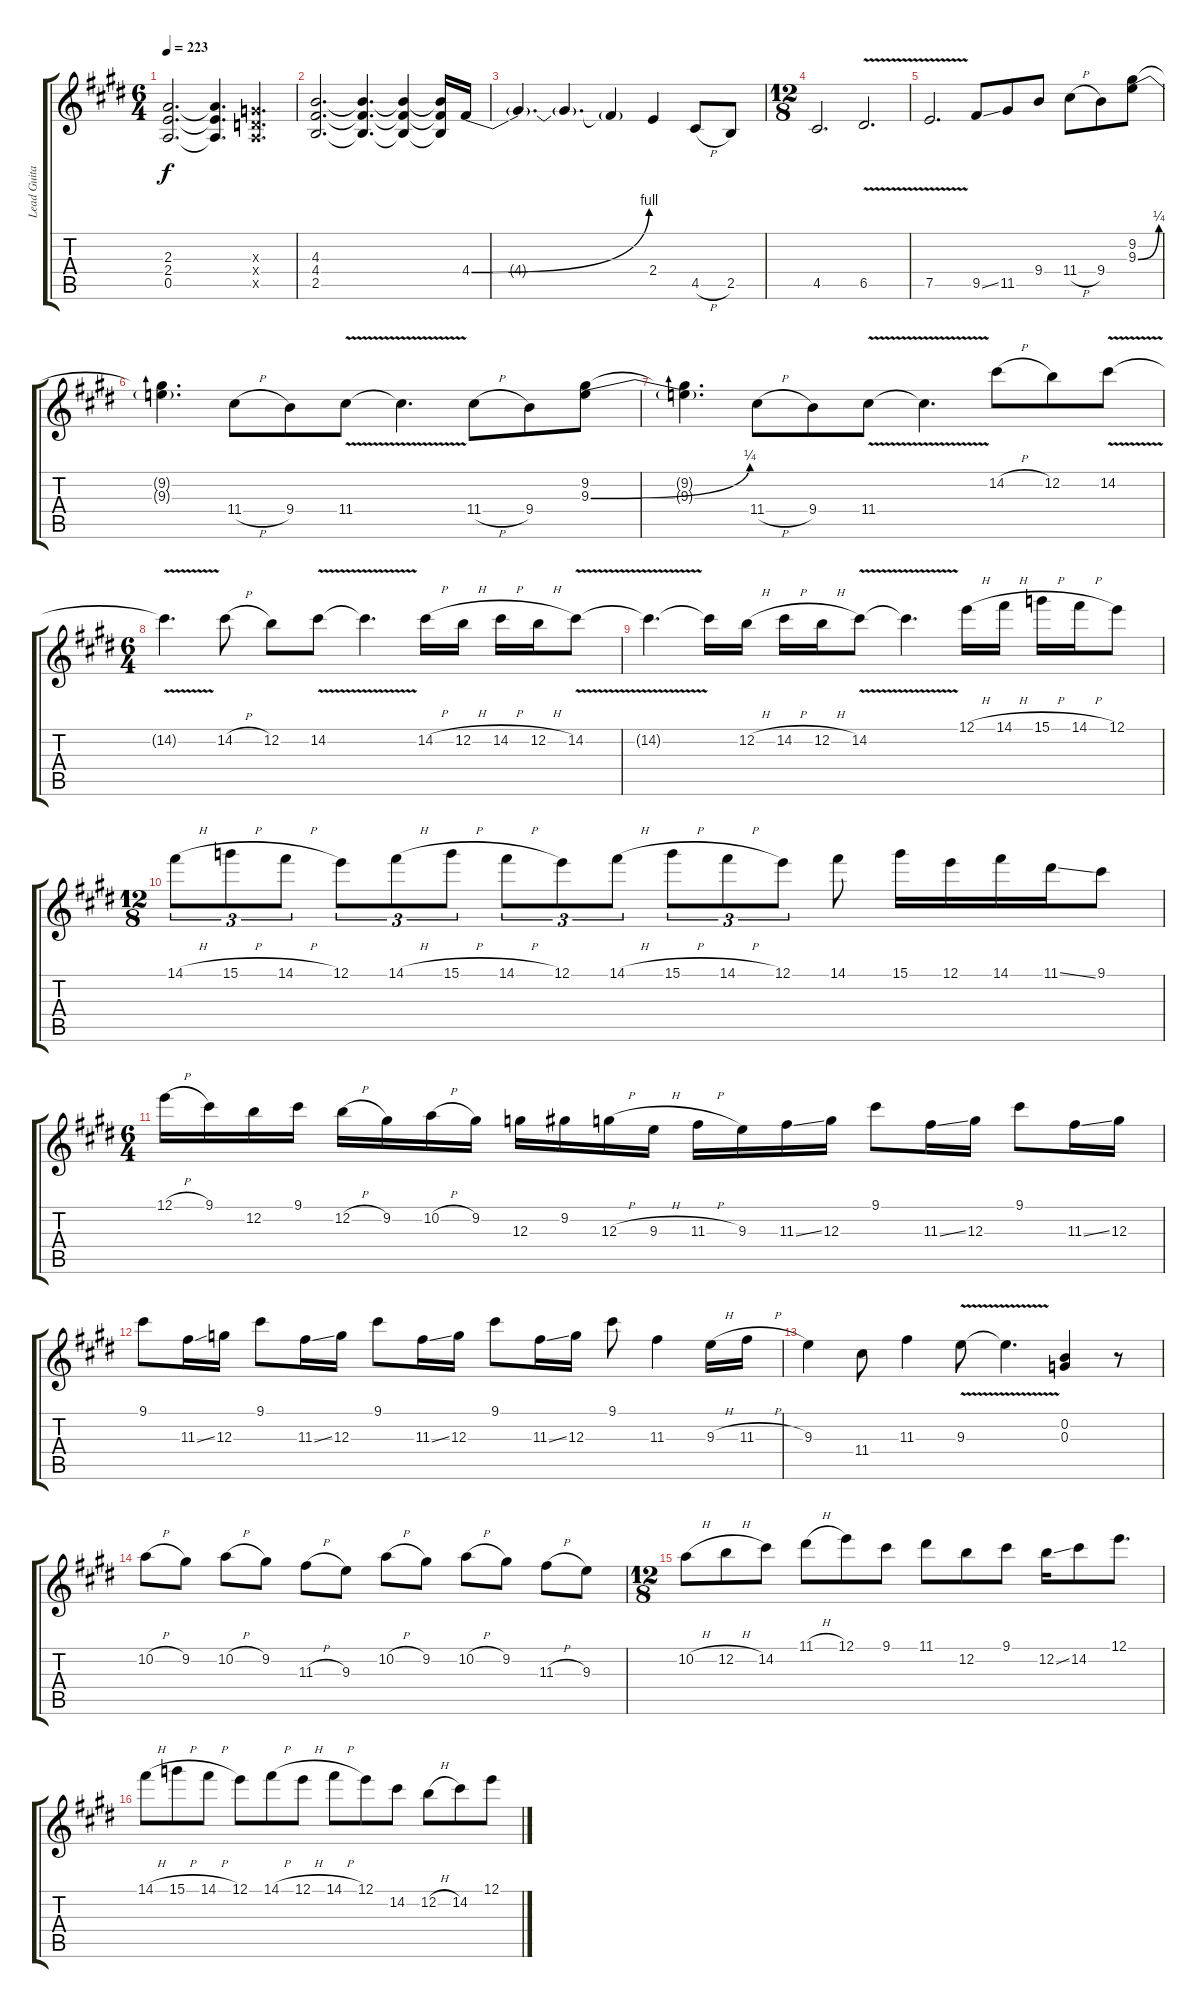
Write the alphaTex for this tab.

\track ("Lead Guitar" "Lead Guita") {instrument distortionguitar}
\staff {score tabs}
\tuning (E4 B3 G3 D3 A2 E2) {hide}
\ts (6 4)
\tempo 223
\clef g2
\ks e
(2.3{t} 2.4{t} 0.5{t}).2{d dy f} (2.3{t} 2.4{t} 0.5{t}).4{d} (0.3{x} 0.4{x} 0.5{x}).4{d} |
(4.3 4.4 2.5).2{d} (4.3{t} 4.4{t} 2.5{t}).4{d} (4.3{t} 4.4{t} 2.5{t}).4 (4.3{t} 4.4{t} 2.5{t}).16 4.4{be (bend 0 0 60 4)}.16 |
4.4{t}.4{d} 4.4{t}.4{d} 4.4{t}.4 2.4.4 4.5{h}.8 2.5.8 |
\ts (12 8)
4.5.2{d} 6.5{v}.2{d} |
7.5{v}.2{d} 9.5{ss}.8 11.5.8 9.4.8 11.4{h}.8 9.4.8 (9.2 9.3{be (bend 0 0 60 1)}).8 |
(9.2{t} 9.3{t}).4{d} 11.4{h}.8 9.4.8 11.4{v}.8 11.4{t}.4{d} 11.4{h}.8 9.4.8 (9.2 9.3{be (bend 0 0 60 1)}).8 |
(9.2{t} 9.3{t}).4{d} 11.4{h}.8 9.4.8 11.4{v}.8 11.4{t}.4{d} 14.2{h}.8 12.2.8 14.2{v}.8 |
\ts (6 4)
14.2{t}.4{d} 14.2{h}.8 12.2.8 14.2{v}.8 14.2{t}.4{d} 14.2{h}.16 12.2{h}.16 14.2{h}.16 12.2{h}.16 14.2{v}.8 |
14.2{t}.4{d} 14.2{t}.16 12.2{h}.16 14.2{h}.16 12.2{h}.16 14.2{v}.8 14.2{t}.4{d} 12.1{h}.16 14.1{h}.16 15.1{h}.16 14.1{h}.16 12.1.8 |
\ts (12 8)
14.1{h}.8{tu (3 2)} 15.1{h}.8{tu (3 2)} 14.1{h}.8{tu (3 2)} 12.1.8{tu (3 2)} 14.1{h}.8{tu (3 2)} 15.1{h}.8{tu (3 2)} 14.1{h}.8{tu (3 2)} 12.1.8{tu (3 2)} 14.1{h}.8{tu (3 2)} 15.1{h}.8{tu (3 2)} 14.1{h}.8{tu (3 2)} 12.1.8{tu (3 2)} 14.1.8 15.1.16 12.1.16 14.1.16 11.1{ss}.16 9.1.8 |
\ts (6 4)
12.1{h}.16 9.1.16 12.2.16 9.1.16 12.2{h}.16 9.2.16 10.2{h}.16 9.2.16 12.3.16 9.2.16 12.3{h}.16 9.3{h}.16 11.3{h}.16 9.3.16 11.3{ss}.16 12.3.16 9.1.8 11.3{ss}.16 12.3.16 9.1.8 11.3{ss}.16 12.3.16 |
9.1.8 11.3{ss}.16 12.3.16 9.1.8 11.3{ss}.16 12.3.16 9.1.8 11.3{ss}.16 12.3.16 9.1.8 11.3{ss}.16 12.3.16 9.1.8 11.3.4 9.3{h}.16 11.3{h}.16 |
9.3.4 11.4.8 11.3.4 9.3{v}.8 9.3{t}.4{d} (0.2 0.3).4 r.8 |
10.2{h}.8 9.2.8 10.2{h}.8 9.2.8 11.3{h}.8 9.3.8 10.2{h}.8 9.2.8 10.2{h}.8 9.2.8 11.3{h}.8 9.3.8 |
\ts (12 8)
10.2{h}.8 12.2{h}.8 14.2.8 11.1{h}.8 12.1.8 9.1.8 11.1.8 12.2.8 9.1.8 12.2{ss}.16 14.2.8 12.1.8{d} |
14.1{h}.8 15.1{h}.8 14.1{h}.8 12.1.8 14.1{h}.8 12.1{h}.8 14.1{h}.8 12.1.8 14.2.8 12.2{h}.8 14.2.8 12.1.8
